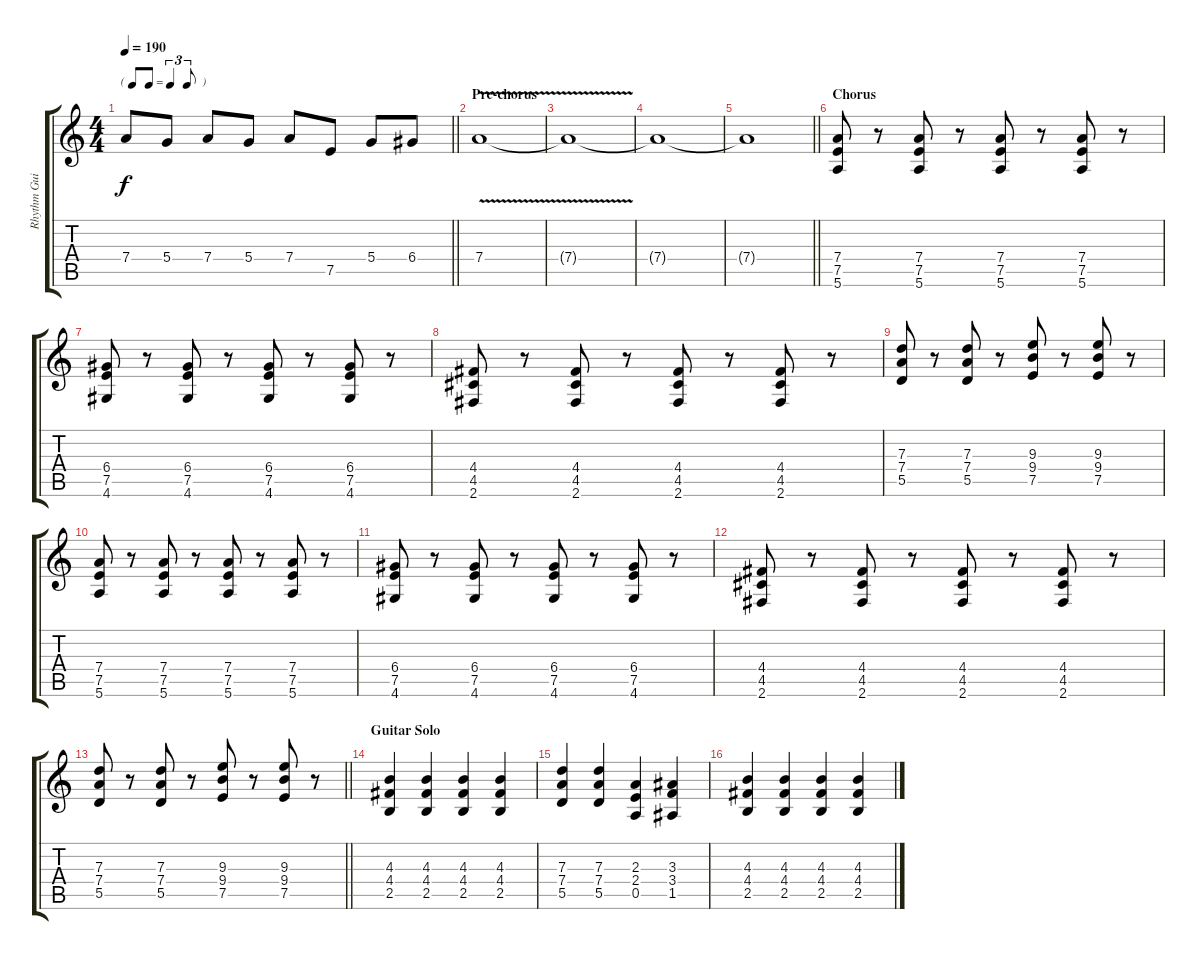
\track ("Rhythm Guitar right" "Rhythm Gui") {instrument overdrivenguitar}
\staff {score tabs}
\tuning (E4 B3 G3 D3 A2 E2) {hide}
\ts (4 4)
\tf triplet8th
\tempo 190
\clef g2
\barLineRight lightlight
\ks c
7.4.8{dy f} 5.4.8 7.4.8 5.4.8 7.4.8 7.5.8 5.4.8 6.4.8 |
\section ("" "Pre-chorus")
7.4{v}.1 |
7.4{t}.1 |
7.4{t}.1 |
\barLineRight lightlight
7.4{t}.1 |
\section ("" "Chorus")
(7.4 7.5 5.6).8 r.8 (7.4 7.5 5.6).8 r.8 (7.4 7.5 5.6).8 r.8 (7.4 7.5 5.6).8 r.8 |
(6.4 7.5 4.6).8 r.8 (6.4 7.5 4.6).8 r.8 (6.4 7.5 4.6).8 r.8 (6.4 7.5 4.6).8 r.8 |
(4.4 4.5 2.6).8 r.8 (4.4 4.5 2.6).8 r.8 (4.4 4.5 2.6).8 r.8 (4.4 4.5 2.6).8 r.8 |
(7.3 7.4 5.5).8 r.8 (7.3 7.4 5.5).8 r.8 (9.3 9.4 7.5).8 r.8 (9.3 9.4 7.5).8 r.8 |
(7.4 7.5 5.6).8 r.8 (7.4 7.5 5.6).8 r.8 (7.4 7.5 5.6).8 r.8 (7.4 7.5 5.6).8 r.8 |
(6.4 7.5 4.6).8 r.8 (6.4 7.5 4.6).8 r.8 (6.4 7.5 4.6).8 r.8 (6.4 7.5 4.6).8 r.8 |
(4.4 4.5 2.6).8 r.8 (4.4 4.5 2.6).8 r.8 (4.4 4.5 2.6).8 r.8 (4.4 4.5 2.6).8 r.8 |
\barLineRight lightlight
(7.3 7.4 5.5).8 r.8 (7.3 7.4 5.5).8 r.8 (9.3 9.4 7.5).8 r.8 (9.3 9.4 7.5).8 r.8 |
\section ("" "Guitar Solo")
(4.3 4.4 2.5).4 (4.3 4.4 2.5).4 (4.3 4.4 2.5).4 (4.3 4.4 2.5).4 |
(7.3 7.4 5.5).4 (7.3 7.4 5.5).4 (2.3 2.4 0.5).4 (3.3 3.4 1.5).4 |
(4.3 4.4 2.5).4 (4.3 4.4 2.5).4 (4.3 4.4 2.5).4 (4.3 4.4 2.5).4
